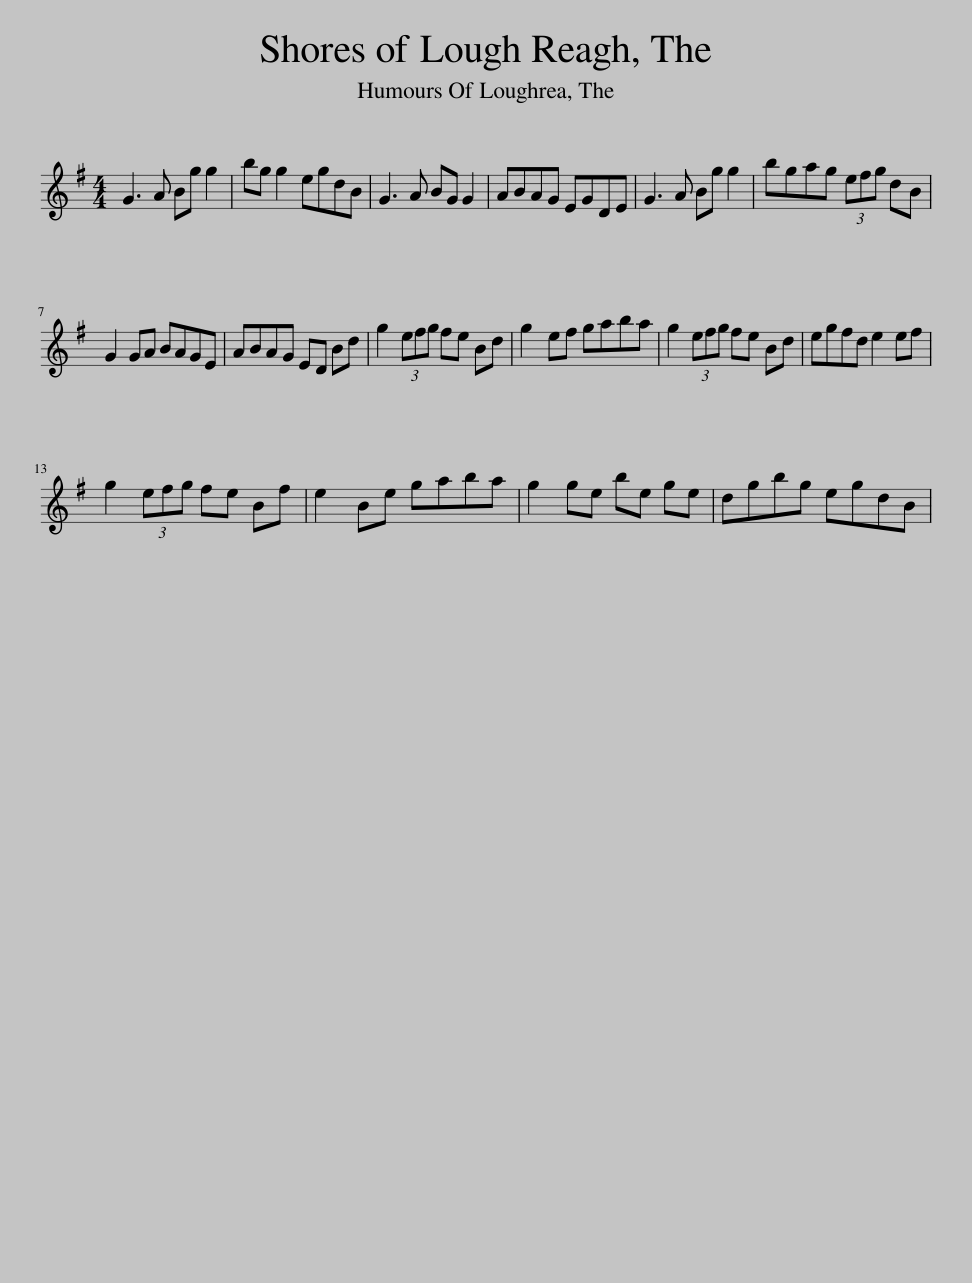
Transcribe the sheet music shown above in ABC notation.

X:1
L:1/8
M:4/4
I:linebreak $
K:G
V:1 treble
V:1
 G3 A Bg g2 | bg g2 egdB | G3 A BG G2 | ABAG EGDE | G3 A Bg g2 | %5
 bgag (3efg dB |$ G2 GA BAGE | ABAG ED Bd | g2 (3efg fe Bd | g2 ef gaba | %10
 g2 (3efg fe Bd | egfd e2 ef |$ g2 (3efg fe Bf | e2 Be gaba | g2 ge be ge | %15
 dgbg egdB | %16
